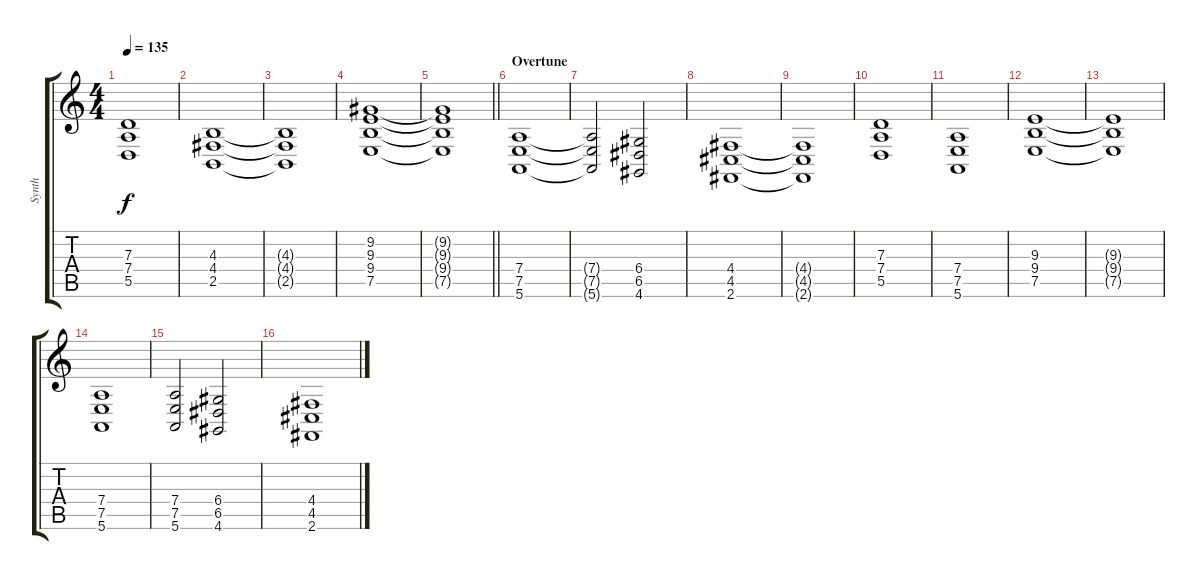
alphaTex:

\track ("Synth" "Synth") {instrument stringensemble2}
\staff {score tabs}
\tuning (E4 B3 G3 D3 A2 E2) {hide}
\ts (4 4)
\tempo 135
\clef g2
\ks c
(7.3{t} 7.4{t} 5.5{t}).1{dy f} |
(4.3 4.4 2.5).1 |
(4.3{t} 4.4{t} 2.5{t}).1 |
(9.2 9.3 9.4 7.5).1 |
\barLineRight lightlight
(9.2{t} 9.3{t} 9.4{t} 7.5{t}).1 |
\section ("" "Overtune")
(7.4 7.5 5.6).1 |
(7.4{t} 7.5{t} 5.6{t}).2 (6.4 6.5 4.6).2 |
(4.4 4.5 2.6).1 |
(4.4{t} 4.5{t} 2.6{t}).1 |
(7.3 7.4 5.5).1 |
(7.4 7.5 5.6).1 |
(9.3 9.4 7.5).1 |
(9.3{t} 9.4{t} 7.5{t}).1 |
(7.4 7.5 5.6).1 |
(7.4 7.5 5.6).2 (6.4 6.5 4.6).2 |
(4.4 4.5 2.6).1
